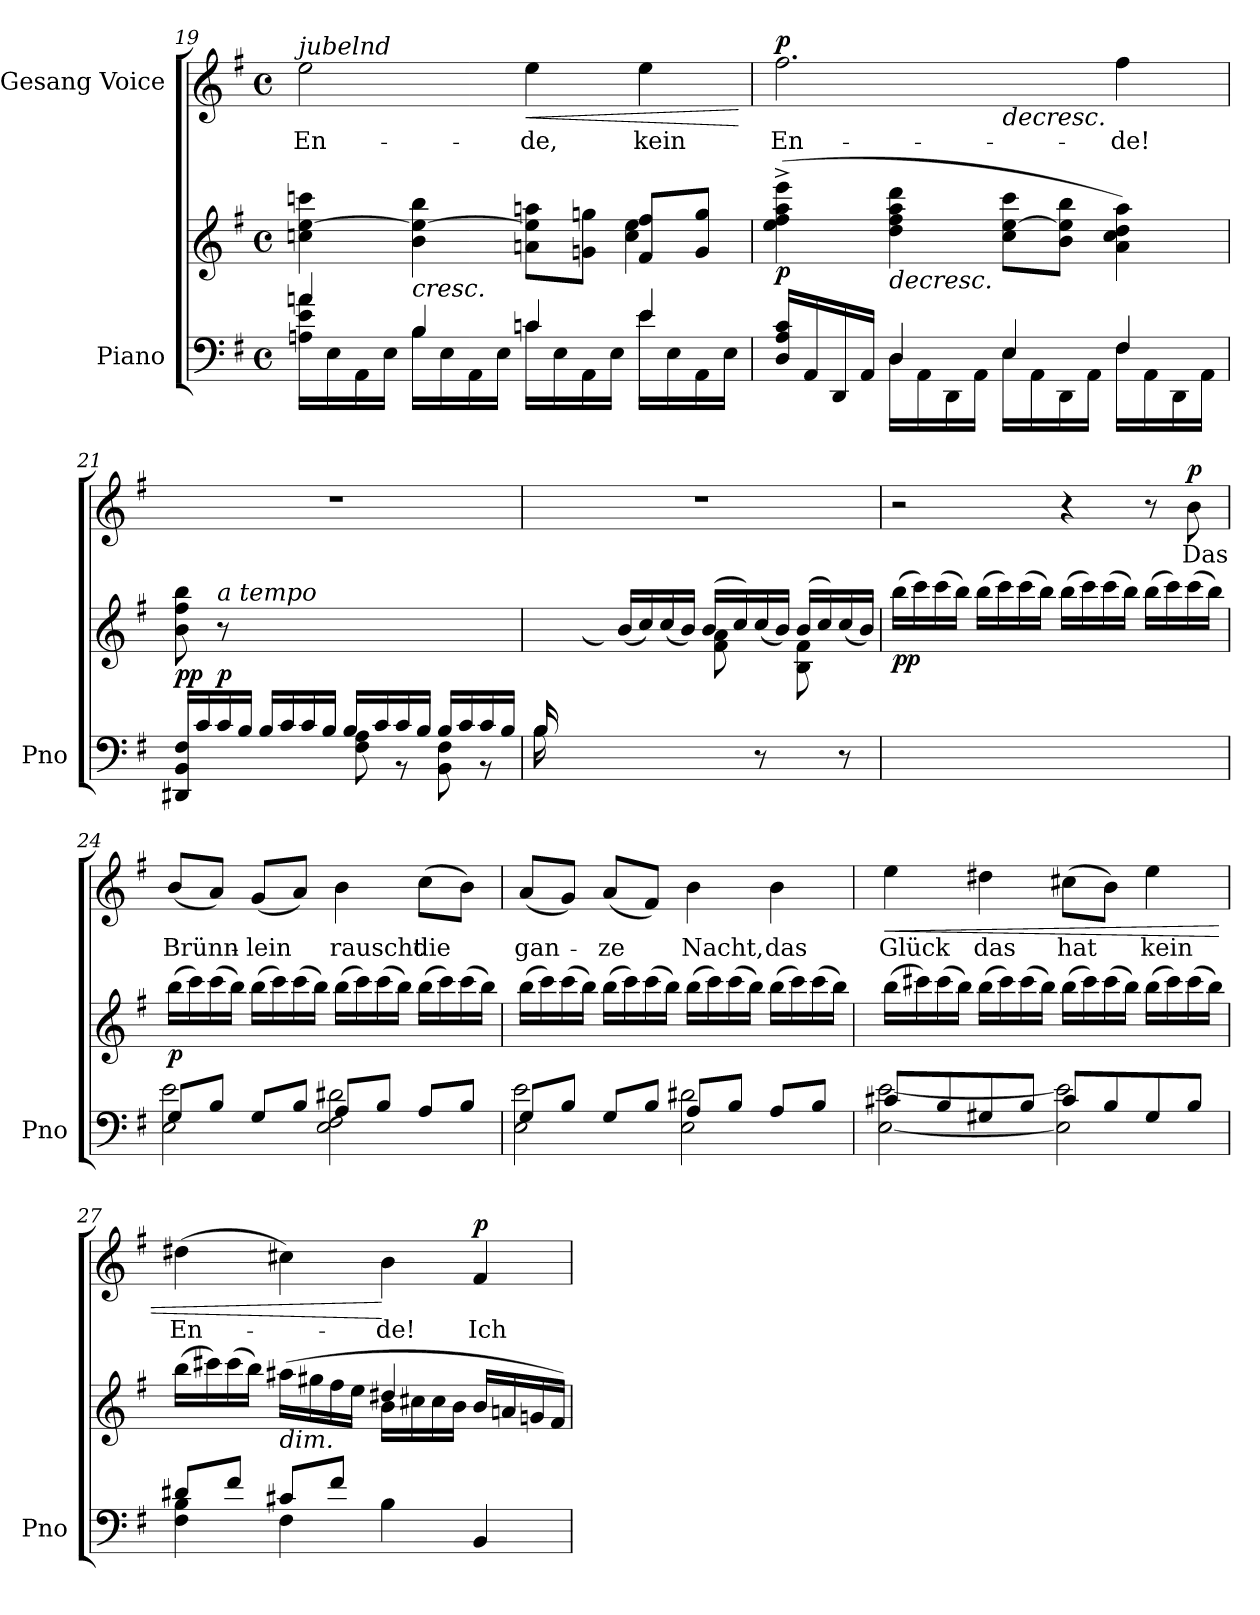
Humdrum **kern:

**kern	**kern	**dynam	**kern	**text	**dynam
*part2	*part2	*part2	*part1	*part1	*part1
*staff3	*staff2	*staff2/3	*staff1	*staff1	*staff1
*I"Piano	*	*	*I"Gesang Voice	*	*
*I'Pno	*	*	*	*	*
*clefF4	*clefG2	*	*clefG2	*	*
*k[f#]	*k[f#]	*	*k[f#]	*	*
*M4/4	*M4/4	*	*M4/4	*	*
*met(c)	*met(c)	*	*met(c)	*	*
=19	=19	=19	=19	=19	=19
*^	*^	*	*	*	*
!	!	!	!	!	!LO:TX:i:t=jubelnd	!	!
4an/	16An\ 16e\ 16a\LL	4ccn\ [4ee\ 4cccn\	2.ryy	.	2ee\	En-	.
.	16E\	.	.	.	.	.	.
.	16AA\	.	.	.	.	.	.
.	16E\JJ	.	.	.	.	.	.
!	!	!	!	!LO:HP:b	!	!	!
4B/	16B\LL	4b\ 4ee\_ 4bb\	.	<	.	.	.
.	16E\	.	.	.	.	.	.
.	16AA\	.	.	.	.	.	.
.	16E\JJ	.	.	.	.	.	.
!	!	!	!	!	!	!	!LO:HP:b
4c/	16cn\LL	8an\ 8ee\] 8aan\L	.	.	4ee\	-de,	<
.	16E\	.	.	.	.	.	.
.	16AA\	8gn\ 8ggn\J	.	.	.	.	.
.	16E\JJ	.	.	.	.	.	.
4e/	16e\LL	8f#/ 8ff#/L	4cc\ 4ee\	.	4ee\	kein	.
.	16E\	.	.	.	.	.	.
.	16AA\	8g/ 8gg/J	.	.	.	.	.
.	16E\JJ	.	.	.	.	.	.
*v	*v	*	*	*	*	*	*
*	*v	*v	*	*	*	*
.	.	.	.	.	[
=20	=20	=20	=20	=20	=20
*^	*	*	*^	*	*
!	!	!	!LO:DY:b	!	!	!	!LO:DY:a
16D/ 16A/ 16c/LL	4ryy	(4ee\^ 4ff#\^ 4aa\^ 4eee\^	p	2.ff#\	2ryy	En-	p
16AA/	.	.	.	.	.	.	.
16DD/	.	.	.	.	.	.	.
16AA/JJ	.	.	.	.	.	.	.
!	!	!	!LO:HP:b	!	!	!	!
4D/	16D\LL	4dd\ 4ff#\ 4aa\ 4ddd\	>	.	.	.	.
.	16AA\	.	.	.	.	.	.
.	16DD\	.	.	.	.	.	.
.	16AA\JJ	.	.	.	.	.	.
!	!	!	!	!	!	!	!LO:HP:b
4E/	16E\LL	8cc\ [8ee\ 8ccc\L	.	.	2ryy	.	>
.	16AA\	.	.	.	.	.	.
.	16DD\	8b\ 8ee\] 8bb\J	.	.	.	.	.
.	16AA\JJ	.	.	.	.	.	.
4F#/	16F#\LL	4a\ 4cc\ 4dd\ 4aa\)	.	4ff#\	.	-de!	.
.	16AA\	.	.	.	.	.	.
.	16DD\	.	.	.	.	.	.
.	16AA\JJ	.	.	.	.	.	.
*v	*v	*	*	*v	*v	*	*
.	.	[	.	.	.
=21	=21	=21	=21	=21	=21
*^	*	*	*	*	*
!	!	!	!LO:DY:b	!	!	!
4ryy	16DD#X/ 16BB/ 16F#/LL	8b\ 8ff#\ 8bb\	pp	1r	.	.
.	16c/	.	.	.	.	.
!	!	!LO:TX:i:t=a tempo	!	!	!	!
!	!	!	!LO:DY:a=2	!	!	!
.	16c/	8r	p	.	.	.
.	16B/JJ	.	.	.	.	.
16B/LL	4ryy	2.ryy	.	.	.	.
16c/	.	.	.	.	.	.
16c/	.	.	.	.	.	.
16B/JJ	.	.	.	.	.	.
16B/LL	8F#\ 8A\	.	.	.	.	.
16c/	.	.	.	.	.	.
16c/	8r	.	.	.	.	.
16B/JJ	.	.	.	.	.	.
16B/LL	8BB\ 8F#\	.	.	.	.	.
16c/	.	.	.	.	.	.
16c/	8r	.	.	.	.	.
16B/JJ	.	.	.	.	.	.
=22	=22	=22	=22	=22	=22	=22
*	*	*^	*	*	*	*
(16B/LL	16B\	16ryy	2ryy	.	1r	.	.
2...ryy	16ryy	16cc/)	.	.	.	.	.
.	8ryy	(16cc/	.	.	.	.	.
.	.	16b/JJ)	.	.	.	.	.
.	4ryy	(>16b/LL	.	.	.	.	.
.	.	16cc/)	.	.	.	.	.
.	.	(>16cc/	.	.	.	.	.
.	.	16b/JJ)	.	.	.	.	.
.	8ryy	(>16b/LL	8f#\ 8a\	.	.	.	.
.	.	16cc/)	.	.	.	.	.
.	8r	(>16cc/	8ryy	.	.	.	.
.	.	16b/JJ)	.	.	.	.	.
.	8ryy	(>16b/LL	8B\ 8f#\	.	.	.	.
.	.	16cc/)	.	.	.	.	.
.	8r	(>16cc/	8ryy	.	.	.	.
.	.	16b/JJ)	.	.	.	.	.
*v	*v	*	*	*	*	*	*
*	*v	*v	*	*	*	*
=23	=23	=23	=23	=23	=23
!	!	!LO:DY:b	!	!	!
1ryy	(>16bb\LL	pp	2r	.	.
.	16ccc\)	.	.	.	.
.	(>16ccc\	.	.	.	.
.	16bb\JJ)	.	.	.	.
.	(>16bb\LL	.	.	.	.
.	16ccc\)	.	.	.	.
.	(>16ccc\	.	.	.	.
.	16bb\JJ)	.	.	.	.
.	(>16bb\LL	.	4r	.	.
.	16ccc\)	.	.	.	.
.	(>16ccc\	.	.	.	.
.	16bb\JJ)	.	.	.	.
.	(>16bb\LL	.	8r	.	.
.	16ccc\)	.	.	.	.
!	!	!	!	!	!LO:DY:a
.	(>16ccc\	.	8b\	Das	p
.	16bb\JJ)	.	.	.	.
=24	=24	=24	=24	=24	=24
*^	*	*	*	*	*
!	!	!	!LO:DY:b	!	!	!
8G/L	2E\ 2e\	(>16bb\LL	p	(8b/L	Brünn-	.
.	.	16ccc\)	.	.	.	.
8B/J	.	(>16ccc\	.	8a/J)	.	.
.	.	16bb\JJ)	.	.	.	.
8G/L	.	(>16bb\LL	.	(8g/L	-lein	.
.	.	16ccc\)	.	.	.	.
8B/J	.	(>16ccc\	.	8a/J)	.	.
.	.	16bb\JJ)	.	.	.	.
8A/L	2E\ 2F#\ 2d#X\	(>16bb\LL	.	4b\	rauscht	.
.	.	16ccc\)	.	.	.	.
8B/J	.	(>16ccc\	.	.	.	.
.	.	16bb\JJ)	.	.	.	.
8A/L	.	(>16bb\LL	.	(8cc\L	die	.
.	.	16ccc\)	.	.	.	.
8B/J	.	(>16ccc\	.	8b\J)	.	.
.	.	16bb\JJ)	.	.	.	.
=25	=25	=25	=25	=25	=25	=25
8G/L	2E\ 2e\	(>16bb\LL	.	(8a/L	gan-	.
.	.	16ccc\)	.	.	.	.
8B/J	.	(>16ccc\	.	8g/J)	.	.
.	.	16bb\JJ)	.	.	.	.
8G/L	.	(>16bb\LL	.	(8a/L	-ze	.
.	.	16ccc\)	.	.	.	.
8B/J	.	(>16ccc\	.	8f#/J)	.	.
.	.	16bb\JJ)	.	.	.	.
8A/L	2E\ 2d#X\	(>16bb\LL	.	4b\	Nacht,	.
.	.	16ccc\)	.	.	.	.
8B/J	.	(>16ccc\	.	.	.	.
.	.	16bb\JJ)	.	.	.	.
8A/L	.	(>16bb\LL	.	4b\	das	.
.	.	16ccc\)	.	.	.	.
8B/J	.	(>16ccc\	.	.	.	.
.	.	16bb\JJ)	.	.	.	.
=26	=26	=26	=26	=26	=26	=26
!	!	!	!	!	!	!LO:HP:b
8c#X/L	[2E\ [>2e\	(>16bb\LL	.	4ee\	Glück	<
.	.	16ccc#X\)	.	.	.	.
8B/	.	(>16ccc#\	.	.	.	.
.	.	16bb\JJ)	.	.	.	.
8G#X/	.	(>16bb\LL	.	4dd#X\	das	.
.	.	16ccc#\)	.	.	.	.
8B/J	.	(>16ccc#\	.	.	.	.
.	.	16bb\JJ)	.	.	.	.
8c#/L	2E\] 2e\]	(>16bb\LL	.	(8cc#X\L	hat	.
.	.	16ccc#\)	.	.	.	.
8B/	.	(>16ccc#\	.	8b\J)	.	.
.	.	16bb\JJ)	.	.	.	.
8G#/	.	(>16bb\LL	]	4ee\	kein	]
.	.	16ccc#\)	.	.	.	.
8B/J	.	(>16ccc#\	.	.	.	.
.	.	16bb\JJ)	.	.	.	.
=27	=27	=27	=27	=27	=27	=27
*	*	*^	*	*	*	*
8d#X/L	4F#\ 4B\	(>16bb\LL	2ryy	.	(4dd#X\	En-	.
.	.	16ccc#X\)	.	.	.	.	.
8f#/J	.	(>16ccc#\	.	.	.	.	.
.	.	16bb\JJ)	.	.	.	.	.
!	!	!LO:TX:b:i:t=dim.	!	!	!	!	!
8c#X/L	4F#\	(16aa#X\LL	.	.	4cc#X\)	.	.
.	.	16gg#X\	.	.	.	.	.
8f#/J	.	16ff#\	.	.	.	.	.
.	.	16ee\JJ	.	.	.	.	.
2ryy	4B\	4dd#X/	16b\LL	.	4b\	-de!	[
.	.	.	16cc#X\	.	.	.	.
.	.	.	16cc#\	.	.	.	.
.	.	.	16b\JJ	.	.	.	.
!	!	!	!	!	!	!	!LO:DY:a
.	4BB/	16b/LL	4ryy	.	4f#/	Ich	p
.	.	16an/	.	.	.	.	.
.	.	16gn/	.	.	.	.	.
.	.	16f#/JJ)	.	.	.	.	.
*v	*v	*	*	*	*	*	*
*	*v	*v	*	*	*	*
=	=	=	=	=	=
*-	*-	*-	*-	*-	*-
